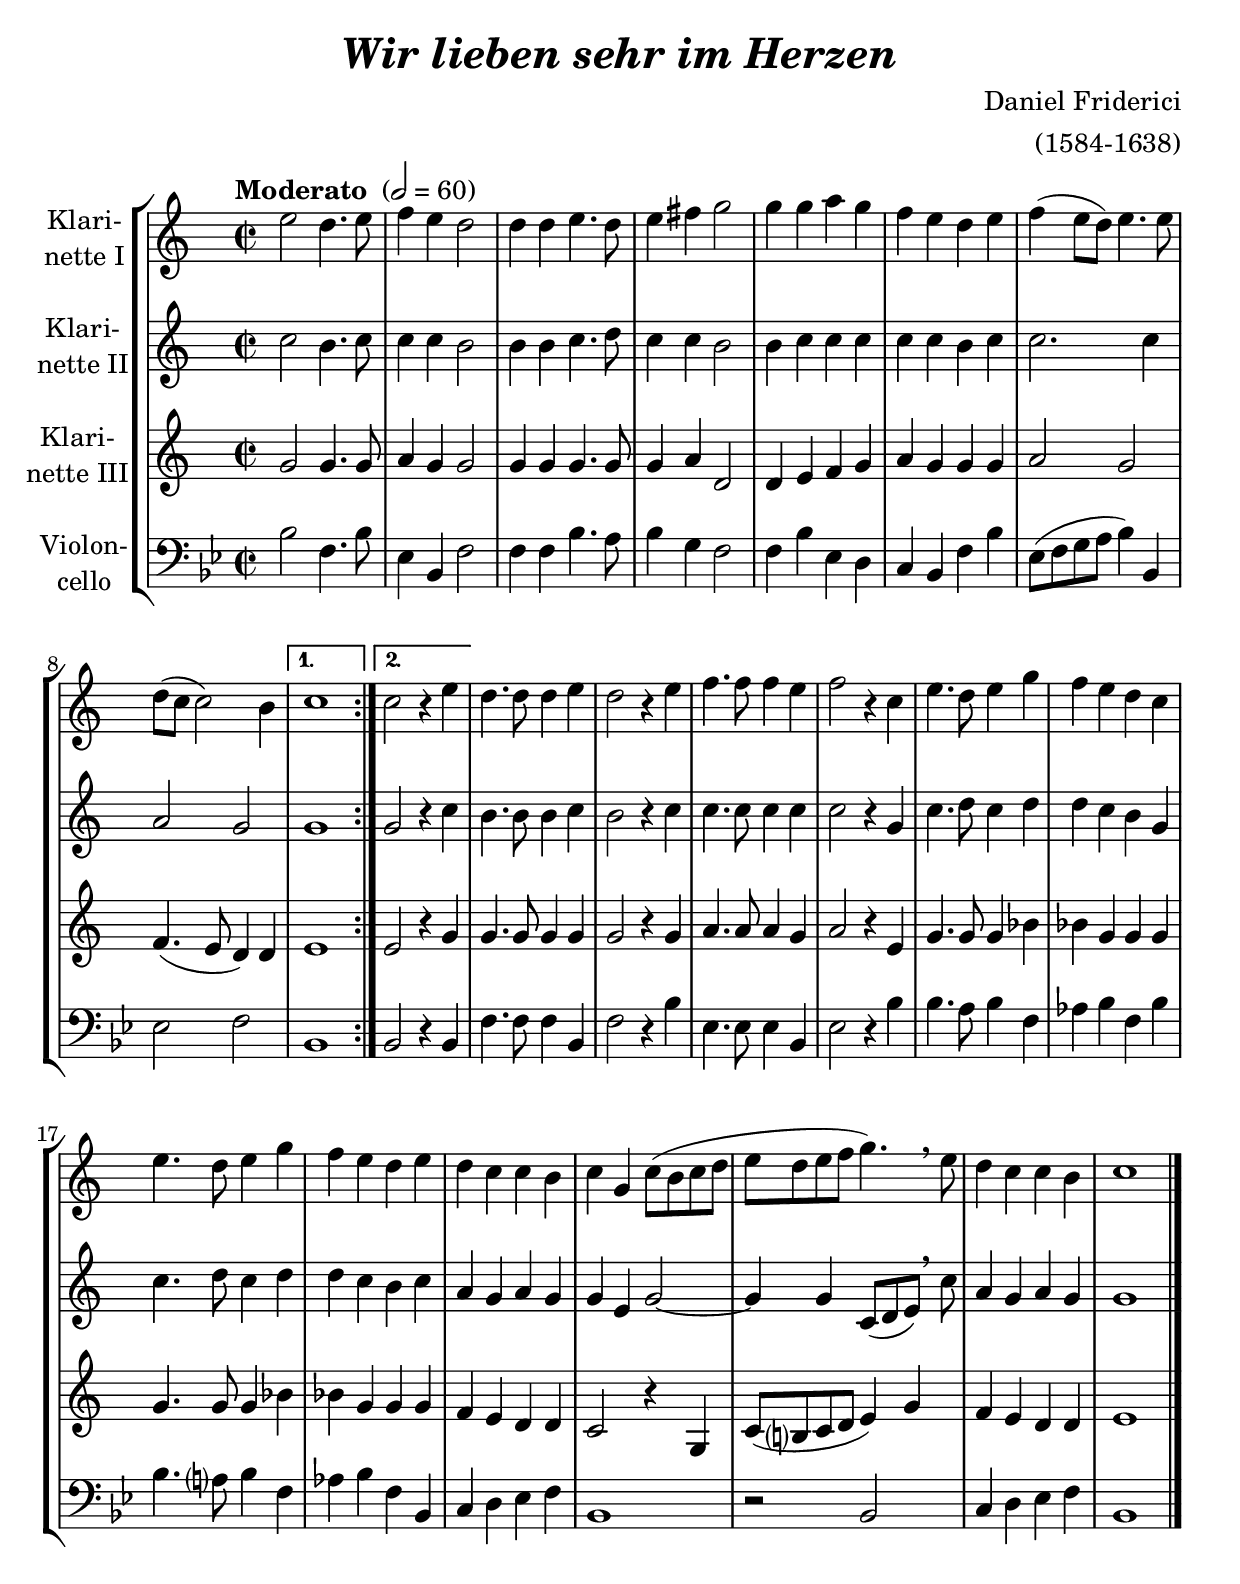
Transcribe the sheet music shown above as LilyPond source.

\version "2.18.2"
\include "deutsch.ly"

#(set-global-staff-size 23.25)

\header {
  title     = \markup \bold \italic "Wir lieben sehr im Herzen"
  composer  = "Daniel Friderici"
  arranger  = "(1584-1638)"
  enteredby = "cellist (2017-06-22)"
%  piece     = ""
}

voiceconsts = {
  \key g \major
  \clef "treble"
  \time 2/2
%  \numericTimeSignature
  \compressFullBarRests
  % Set default beaming for all staves
%  \set Timing.beamExceptions = #'()
%  \set Timing.baseMoment     = #(ly:make-moment 1 4)
%  \set Timing.beatStructure  = #'(1 1 1)
  \tempo "Moderato " 2=60
}

mikl = "clarinet"
mifl = "flute"
mist = "string ensemble 1"
miba = "cello"
%miba = "harpsichord"
milo = "drawbar organ"

va = \relative c'' {
  \voiceconsts

  \repeat volta 2 {
    h2 a4. h8
    c4 h a2
    a4 a h4. a8
    h4 cis d2
    d4 d e d

    c h a h
    c( h8 a) h4. h8
    a( g g2) fis4
  }
  \alternative {
    { g1 }
    { g2 r4 h }
  }
  a4. a8 a4 h

  a2 r4 h
  c4. c8 c4 h
  c2 r4 g
  h4. a8 h4 d
  c h a g
  h4. a8 h4 d

  c h a h
  a g g fis
  g d g8( fis g a
  h a h c d4.) \breathe h8
  a4 g g fis
  g1 \bar "|."
}

vb = \relative c'' {
  \voiceconsts

  \repeat volta 2 {
    g2 fis4. g8
    g4 g fis2
    fis4 fis g4. a8
    g4 g fis2
    fis4 g g g

    g g fis g
    g2. g4
    e2 d
  }
  \alternative {
    { d1 }
    { d2 r4 g }
  }
  fis4. fis8 fis4 g

  fis2 r4 g
  g4. g8 g4 g
  g2 r4 d
  g4. a8 g4 a
  a g fis d
  g4. a8 g4 a

  a g fis g
  e d e d
  d h d2~
  d4 d g,8[( a h)] \breathe g'
  e4 d e d
  d1 \bar "|."
}

vc = \relative c' {
  \voiceconsts
  
  \repeat volta 2 {
    d2 d4. d8
    e4 d d2
    d4 d d4. d8
    d4 e a,2
    a4 h c d

    e d d d
    e2 d
    c4.( h8 a4) a
  }
  \alternative {
    { h1 }
    { h2 r4 d }
  }
  d4. d8 d4 d

  d2 r4 d
  e4. e8 e4 d
  e2 r4 h
  d4. d8 d4 f
  f d d d
  d4. d8 d4 f

  f d d d
  c h a a
  g2 r4 d
  g8( fis? g a h4) d
  c h a a
  h1 \bar "|."
}

vd = \relative c' {
  \voiceconsts
  \clef "bass"
  
  \repeat volta 2 {
    g2 d4. g8
    c,4 g d'2
    d4 d g4. fis8
    g4 e d2
    d4 g c, h

    a g d' g
    c,8( d e fis g4) g,
    c2 d
  }
  \alternative {
    { g,1 }
    { g2 r4 g }
  }
  d'4. d8 d4 g,

  d'2 r4 g
  c,4. c8 c4 g
  c2 r4 g'
  g4. fis8 g4 d
  f g d g
  g4. fis?8 g4 d

  f g d g,
  a h c d
  g,1
  r2 g
  a4 h c d
  g,1 \bar "|."
}


music = \new StaffGroup <<
      \new Staff {
	\set Staff.midiInstrument = \mikl
	\set Staff.instrumentName = \markup \center-column { "Klari-" "nette I" }
	\transpose g c' { \va }
      }

      \new Staff {
	\set Staff.midiInstrument = \mikl
	\set Staff.instrumentName = \markup \center-column { "Klari-" "nette II" }
	\transpose g c' { \vb }
      }

      \new Staff {
	\set Staff.midiInstrument = \mikl
	\set Staff.instrumentName = \markup \center-column { "Klari-" "nette III" }
	\transpose g c' { \vc }
      }

      \new Staff {
	\set Staff.midiInstrument = \miba
	\set Staff.instrumentName = \markup \center-column { "Violon-" "cello" }
	\transpose g b { \vd }
      }
>>

\book {
  \score {
    \music
    \layout {}
  }

  \score {
    \unfoldRepeats \music

    \midi {
      \context {
        \Score
      }
    }
  }
}
